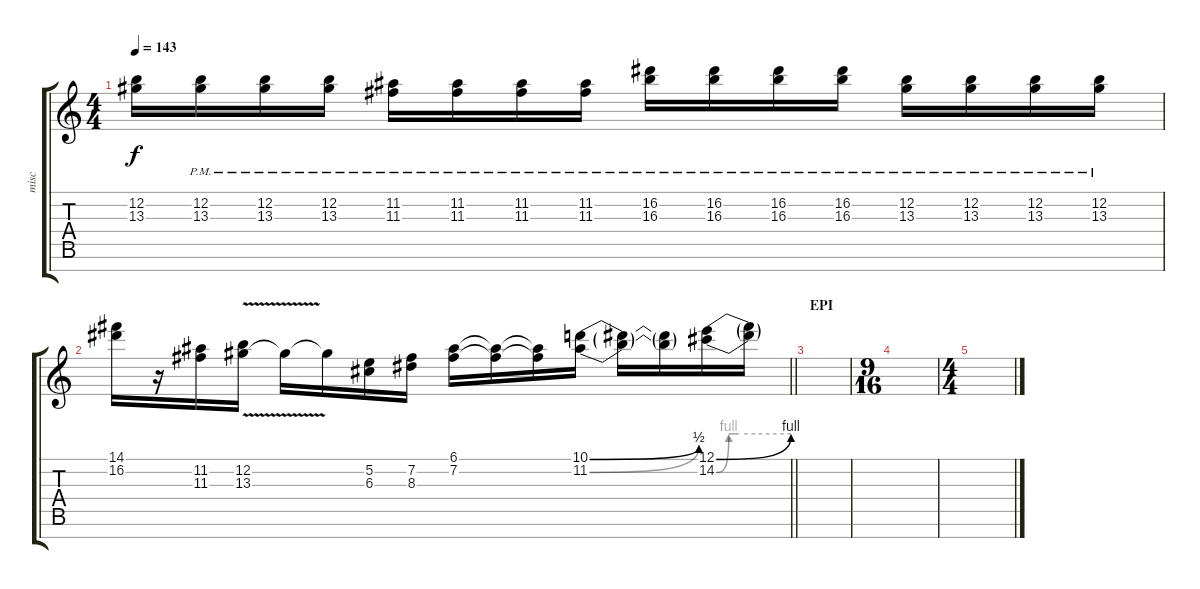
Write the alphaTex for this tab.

\track ("misc" "misc") {instrument acousticguitarsteel}
\staff {score tabs}
\tuning (E4 B3 G3 D3 A2 E2 B1) {hide}
\ts (4 4)
\tempo 143
\clef g2
\ks c
(12.2 13.3).16{dy f volume 10} (12.2 13.3{pm}).16 (12.2 13.3{pm}).16 (12.2 13.3{pm}).16 (11.2 11.3{pm}).16 (11.2 11.3{pm}).16 (11.2 11.3{pm}).16 (11.2 11.3{pm}).16 (16.2 16.3{pm}).16 (16.2 16.3{pm}).16 (16.2 16.3{pm}).16 (16.2 16.3{pm}).16 (12.2 13.3{pm}).16 (12.2 13.3{pm}).16 (12.2 13.3{pm}).16 (12.2 13.3{pm}).16 |
\barLineRight lightlight
(14.1 16.2).16 r.16 (11.2 11.3).16 (12.2 13.3{v}).16 13.3{t}.16 13.3{t}.16 (5.2 6.3).16 (7.2 8.3).16 (6.1 7.2).16 (6.1{t} 7.2{t}).16 (6.1{t} 7.2{t}).16 (10.1{be (bend 0 0 60 2)} 11.2{be (bend 0 0 60 2)}).16 (10.1{t} 11.2{t}).16 (10.1{t} 11.2{t}).16 (12.1{be (bend 0 0 60 4)} 14.2{be (custom 0 0 10 4 15 4 18 4 60 4)}).16 (12.1{t} 14.2{t}).16 |
\section ("" "EPI")
|
\ts (9 16)
|
\ts (4 4)
